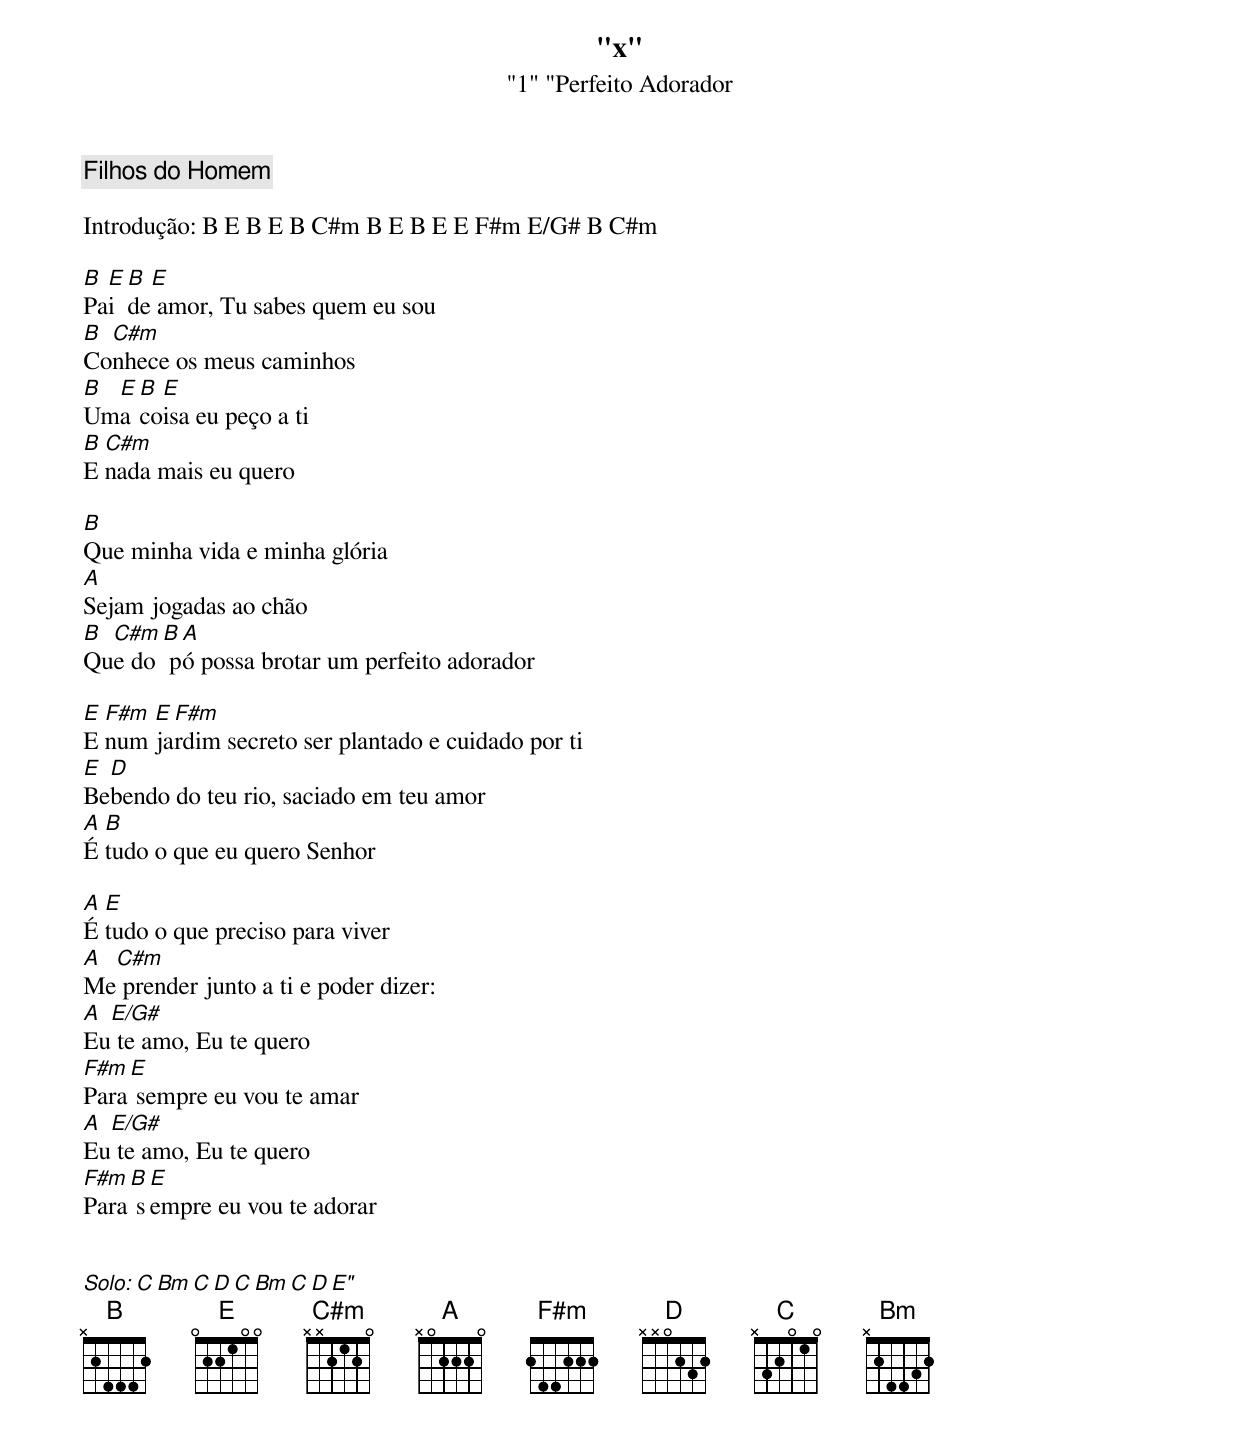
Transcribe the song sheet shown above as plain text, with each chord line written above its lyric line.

"x"
"1" "Perfeito Adorador
Filhos do Homem

Introdução: B E B E B C#m B E B E E F#m E/G# B C#m

B E B E
Pai de amor, Tu sabes quem eu sou
B C#m
Conhece os meus caminhos
B E B E
Uma coisa eu peço a ti
B C#m
E nada mais eu quero

B
Que minha vida e minha glória
A
Sejam jogadas ao chão
B C#m B A
Que do pó possa brotar um perfeito adorador

E F#m E F#m
E num jardim secreto ser plantado e cuidado por ti
E D
Bebendo do teu rio, saciado em teu amor
A B
É tudo o que eu quero Senhor

A E
É tudo o que preciso para viver
A C#m
Me prender junto a ti e poder dizer:
A E/G#
Eu te amo, Eu te quero
F#m E
Para sempre eu vou te amar
A E/G#
Eu te amo, Eu te quero
F#m B E
Para sempre eu vou te adorar


Solo: C Bm C D C Bm C D E"
